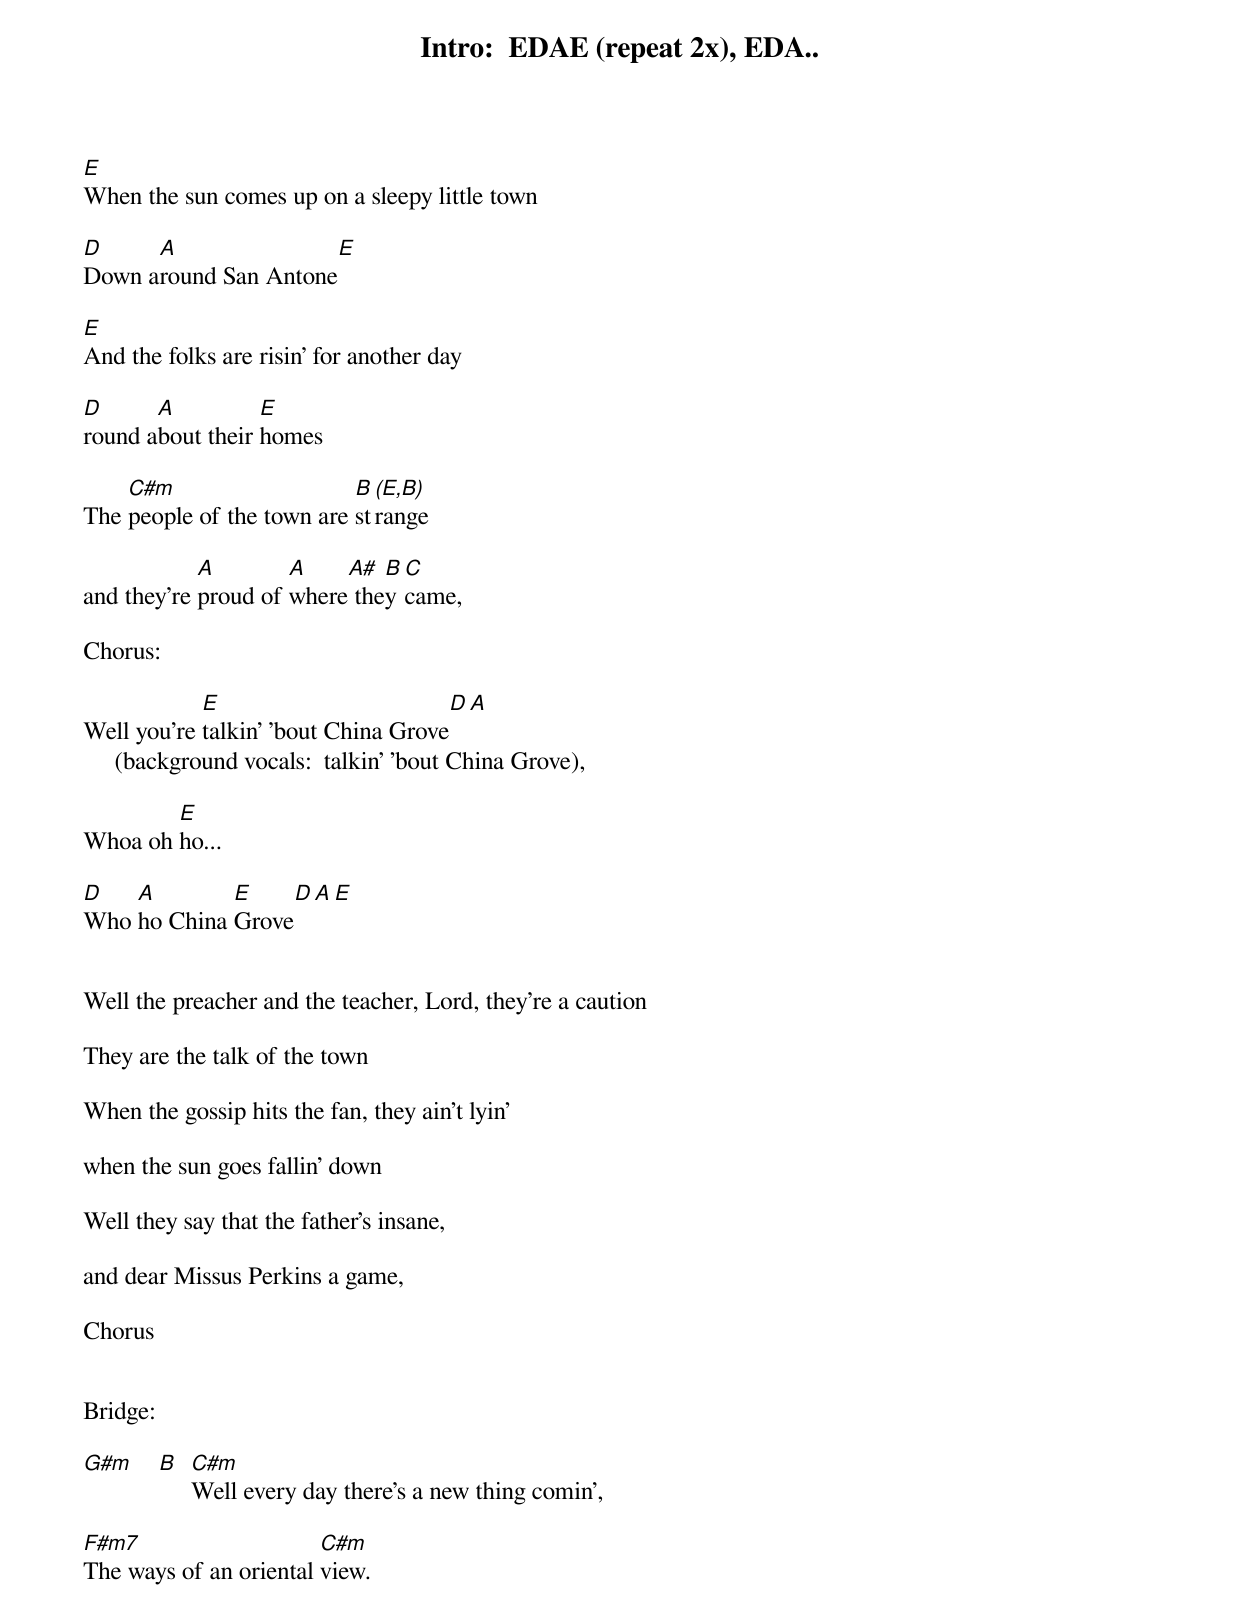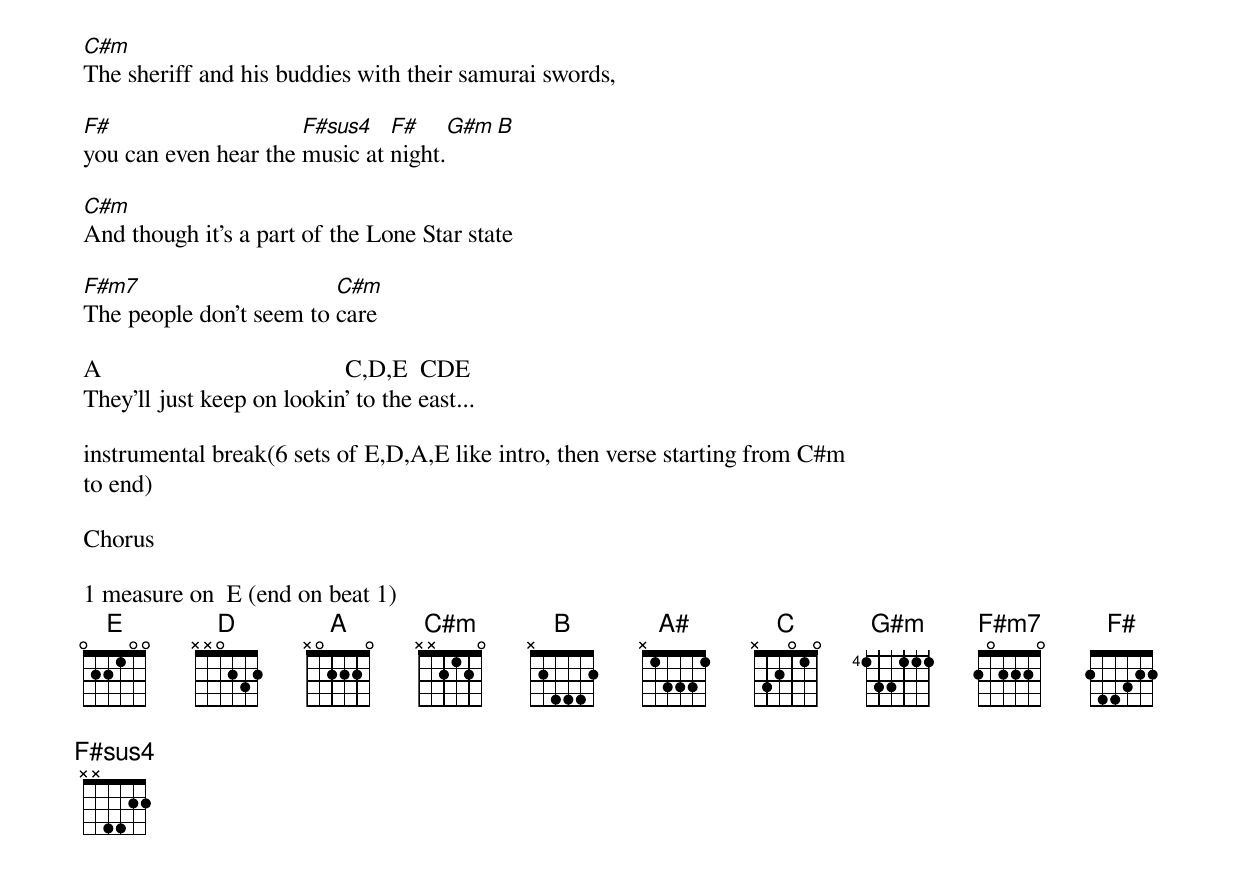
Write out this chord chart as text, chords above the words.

Intro:  EDAE (repeat 2x), EDA..

E
When the sun comes up on a sleepy little town

D     A               E
Down around San Antone

E
And the folks are risin' for another day

D      A          E
round about their homes

    C#m                    B (E,B)
The people of the town are strange

            A        A    A#  B C
and they're proud of where they came,

Chorus:

            E                           D     A
Well you're talkin' 'bout China Grove
     (background vocals:  talkin' 'bout China Grove),

        E
Whoa oh ho...

D   A        E      D   A   E
Who ho China Grove


Well the preacher and the teacher, Lord, they're a caution

They are the talk of the town

When the gossip hits the fan, they ain't lyin'

when the sun goes fallin' down

Well they say that the father's insane,

and dear Missus Perkins a game,

Chorus


Bridge:

G#m B C#m
      Well every day there's a new thing comin',

F#m7                    C#m
The ways of an oriental view.

C#m
The sheriff and his buddies with their samurai swords,

F#                    F#sus4   F#       G#m B
you can even hear the music at night.

C#m
And though it's a part of the Lone Star state

F#m7                     C#m
The people don't seem to care

A                                       C,D,E  CDE
They'll just keep on lookin' to the east...

instrumental break(6 sets of E,D,A,E like intro, then verse starting from C#m
to end)

Chorus

1 measure on  E (end on beat 1)
